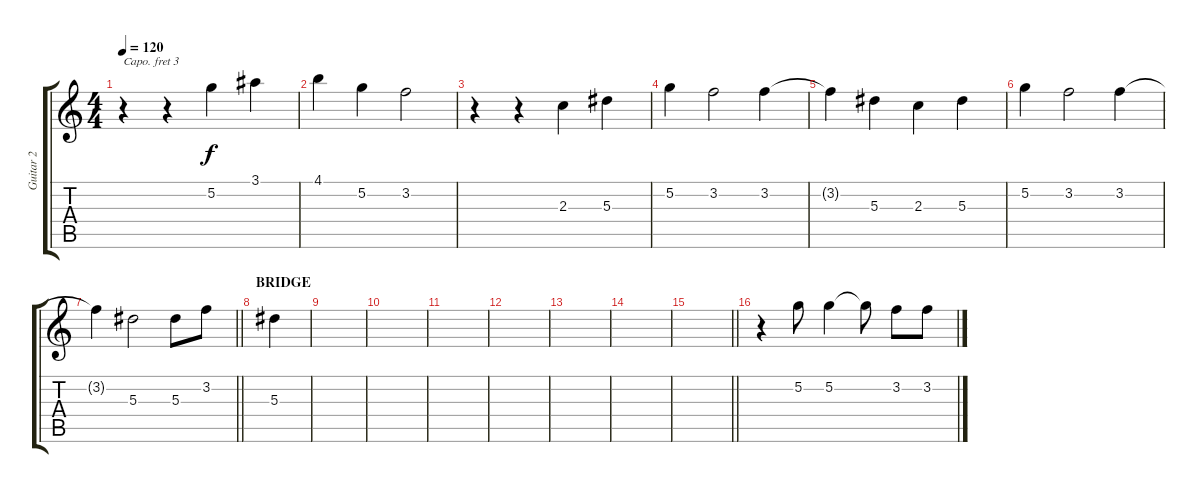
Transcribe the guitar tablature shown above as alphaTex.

\track ("Guitar 2" "Guitar 2") {instrument acousticguitarnylon}
\staff {score tabs}
\capo 3
\tuning (E4 B3 G3 D3 A2 E2) {hide}
\ts (4 4)
\tempo 120
\clef g2
\ks aminor
r.4{dy f} r.4 5.2.4 3.1.4 |
4.1.4 5.2.4 3.2.2 |
r.4 r.4 2.3.4 5.3.4 |
5.2.4 3.2.2 3.2.4 |
3.2{t}.4 5.3.4 2.3.4 5.3.4 |
5.2.4 3.2.2 3.2.4 |
\barLineRight lightlight
3.2{t}.4 5.3.2 5.3.8 3.2.8 |
\section ("" "BRIDGE")
5.3.4 |
|
|
|
|
|
|
\barLineRight lightlight
|
\section ("" "")
r.4 5.2.8 5.2.4 5.2{t}.8 3.2.8 3.2.8
